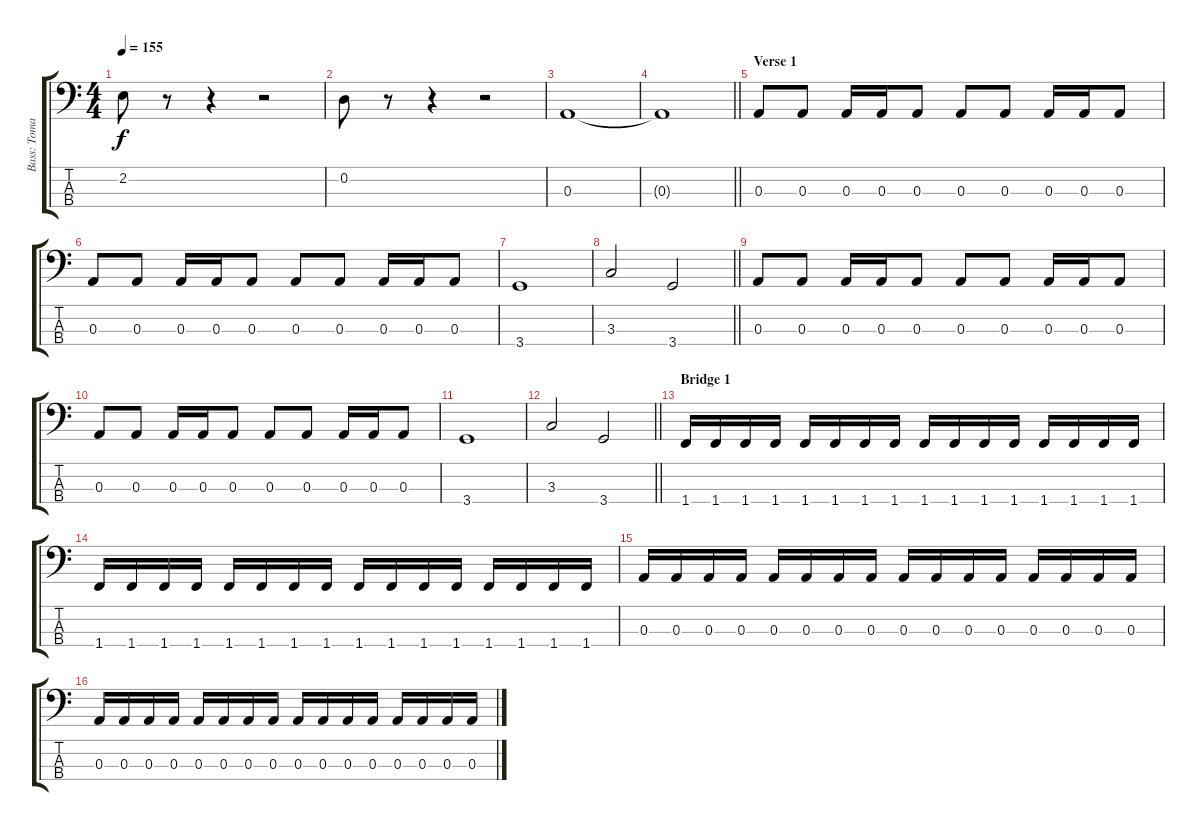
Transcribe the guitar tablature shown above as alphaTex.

\track ("Bass: Tomas Stolt" "Bass: Toma") {instrument electricbassfinger}
\staff {score tabs}
\tuning (G2 D2 A1 E1) {hide}
\ts (4 4)
\tempo 155
\clef f4
\ks aminor
2.2.8{dy f} r.8 r.4 r.2 |
0.2.8 r.8 r.4 r.2 |
0.3.1 |
\barLineRight lightlight
0.3{t}.1 |
\section ("" "Verse 1")
0.3.8 0.3.8 0.3.16 0.3.16 0.3.8 0.3.8 0.3.8 0.3.16 0.3.16 0.3.8 |
0.3.8 0.3.8 0.3.16 0.3.16 0.3.8 0.3.8 0.3.8 0.3.16 0.3.16 0.3.8 |
3.4.1 |
\barLineRight lightlight
3.3.2 3.4.2 |
0.3.8 0.3.8 0.3.16 0.3.16 0.3.8 0.3.8 0.3.8 0.3.16 0.3.16 0.3.8 |
0.3.8 0.3.8 0.3.16 0.3.16 0.3.8 0.3.8 0.3.8 0.3.16 0.3.16 0.3.8 |
3.4.1 |
\barLineRight lightlight
3.3.2 3.4.2 |
\section ("" "Bridge 1")
1.4.16 1.4.16 1.4.16 1.4.16 1.4.16 1.4.16 1.4.16 1.4.16 1.4.16 1.4.16 1.4.16 1.4.16 1.4.16 1.4.16 1.4.16 1.4.16 |
1.4.16 1.4.16 1.4.16 1.4.16 1.4.16 1.4.16 1.4.16 1.4.16 1.4.16 1.4.16 1.4.16 1.4.16 1.4.16 1.4.16 1.4.16 1.4.16 |
0.3.16 0.3.16 0.3.16 0.3.16 0.3.16 0.3.16 0.3.16 0.3.16 0.3.16 0.3.16 0.3.16 0.3.16 0.3.16 0.3.16 0.3.16 0.3.16 |
0.3.16 0.3.16 0.3.16 0.3.16 0.3.16 0.3.16 0.3.16 0.3.16 0.3.16 0.3.16 0.3.16 0.3.16 0.3.16 0.3.16 0.3.16 0.3.16
